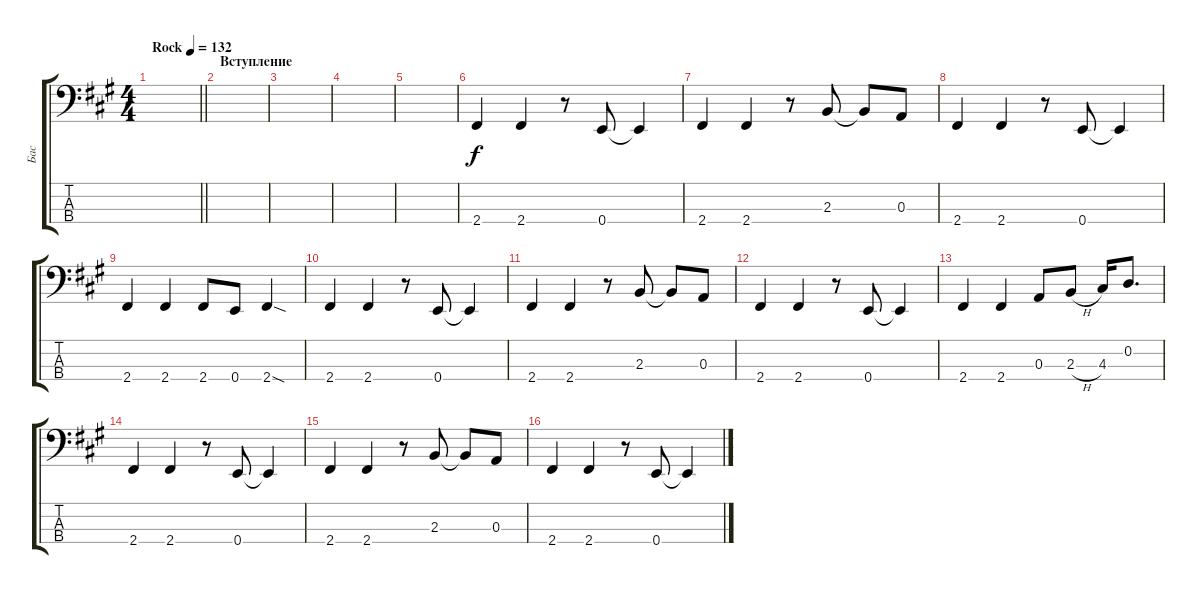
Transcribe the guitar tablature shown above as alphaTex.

\track ("Бас" "Бас") {instrument electricbassfinger}
\staff {score tabs}
\tuning (G2 D2 A1 E1) {hide}
\ts (4 4)
\tempo (132 "Rock")
\clef f4
\barLineRight lightlight
\ks a
|
\section ("" "Вступление")
|
|
|
|
2.4.4 2.4.4 r.8 0.4.8 0.4{t}.4 |
2.4.4 2.4.4 r.8 2.3.8 2.3{t}.8 0.3.8 |
2.4.4 2.4.4 r.8 0.4.8 0.4{t}.4 |
2.4.4 2.4.4 2.4.8 0.4.8 2.4{sod}.4 |
2.4.4 2.4.4 r.8 0.4.8 0.4{t}.4 |
2.4.4 2.4.4 r.8 2.3.8 2.3{t}.8 0.3.8 |
2.4.4 2.4.4 r.8 0.4.8 0.4{t}.4 |
2.4.4 2.4.4 0.3.8 2.3{h}.8 4.3.16 0.2.8{d} |
2.4.4 2.4.4 r.8 0.4.8 0.4{t}.4 |
2.4.4 2.4.4 r.8 2.3.8 2.3{t}.8 0.3.8 |
2.4.4 2.4.4 r.8 0.4.8 0.4{t}.4
